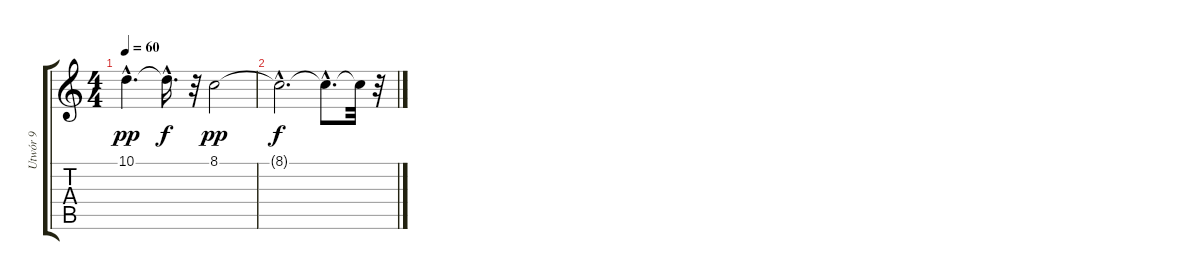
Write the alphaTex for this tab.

\track ("Utwór 9" "Utwór 9") {instrument stringensemble2}
\staff {score tabs}
\tuning (E4 B3 G3 D3 A2 E2) {hide}
\ts (4 4)
\tempo 60
\clef g2
\ks c
10.1{hac}.4{d dy pp} 10.1{hac t}.16{d dy f} r.32 8.1.2{dy pp} |
8.1{hac t}.2{d dy f} 8.1{hac t}.8{d} 8.1{t}.32 r.32
